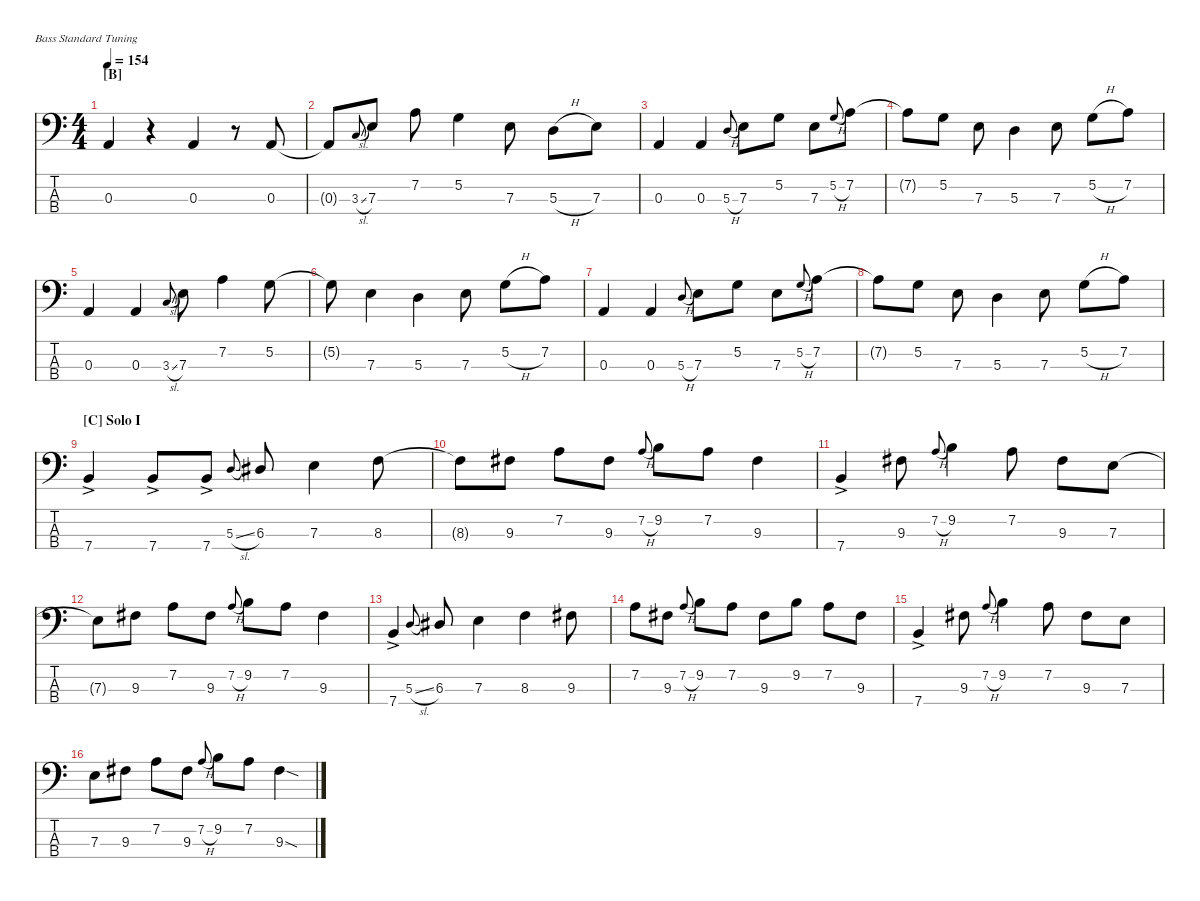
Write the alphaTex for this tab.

\defaultSystemsLayout 4
\hideDynamics
\bracketExtendMode nobrackets
\singleTrackTrackNamePolicy hidden
\multiTrackTrackNamePolicy hidden
\firstSystemTrackNameMode fullname
\firstSystemTrackNameOrientation horizontal
\otherSystemsTrackNameOrientation horizontal
\track ("Bass" "E-Bass") {instrument electricbassfinger}
\staff {score tabs}
\tuning (G2 D2 A1 E1)
\ts (4 4)
\section ("B" "")
\scale
0.194444
\tempo 154
\accidentals auto
\clef f4
\ottava regular
\simile none
\scale
0.219224
\ks c
0.3.4{dy ff beam Up} r.4{beam Up} 0.3.4{beam Up} r.8{beam Up} 0.3.8{beam Up} |
\scale
0.305556
\scale
0.268128 0.3{t}.8{beam Up} 3.3{sl}.8{gr onbeat beam Up} 7.3.8{beam Up} 7.2.8{beam Down} 5.2.4{beam Down} 7.3.8{beam Down} 5.3{h}.8{beam Down} 7.3.8{beam Down} |
\scale
0.194444
\scale
0.259696 0.3.4{beam Up} 0.3.4{beam Up} 5.3{h}.8{gr onbeat beam Up} 7.3.8{beam Down} 5.2.8{beam Down} 7.3.8{beam Down} 5.2{h}.8{gr onbeat beam Up} 7.2.8{beam Down} |
\scale
0.305556
\scale
0.252951 7.2{t}.8{beam Down} 5.2.8{beam Down} 7.3.8{beam Down} 5.3.4{beam Down} 7.3.8{beam Down} 5.2{h}.8{beam Down} 7.2.8{beam Down} |
\scale
0.21875
\scale
0.238422 0.3.4{beam Up} 0.3.4{beam Up} 3.3{sl}.8{gr onbeat beam Up} 7.3.8{beam Down} 7.2.4{beam Down} 5.2.8{beam Down} |
\scale
0.34375
\scale
0.240137 5.2{t}.8{beam Down} 7.3.4{beam Down} 5.3.4{beam Down} 7.3.8{beam Down} 5.2{h}.8{beam Down} 7.2.8{beam Down} |
\scale
0.21875
\scale
0.264151 0.3.4{beam Up} 0.3.4{beam Up} 5.3{h}.8{gr onbeat beam Up} 7.3.8{beam Down} 5.2.8{beam Down} 7.3.8{beam Down} 5.2{h}.8{gr onbeat beam Up} 7.2.8{beam Down} |
\scale
0.21875
\scale
0.25729 7.2{t}.8{beam Down} 5.2.8{beam Down} 7.3.8{beam Down} 5.3.4{beam Down} 7.3.8{beam Down} 5.2{h}.8{beam Down} 7.2.8{beam Down} |
\section ("C" "Solo I")
\scale
0.230769
\scale
0.246732 7.4{ac}.4{beam Up} 7.4{ac}.8{beam Up} 7.4{ac}.8{beam Up} 5.3{sl}.8{gr onbeat beam Up} 6.3{acc #}.8{beam Up} 7.3.4{beam Down} 8.3.8{beam Down} |
\scale
0.215385
\scale
0.256536 8.3{t}.8{beam Down} 9.3{acc #}.8{beam Down} 7.2.8{beam Down} 9.3{acc #}.8{beam Down} 7.2{h}.8{gr onbeat beam Up} 9.2.8{beam Down} 7.2.8{beam Down} 9.3{acc #}.4{beam Down} |
\scale
0.215385
\scale
0.240196 7.4{ac}.4{beam Up} 9.3{acc #}.8{beam Down} 7.2{h}.8{gr onbeat beam Up} 9.2.4{beam Down} 7.2.8{beam Down} 9.3{acc #}.8{beam Down} 7.3.8{beam Down} |
\scale
0.338462
\scale
0.256536 7.3{t}.8{beam Down} 9.3{acc #}.8{beam Down} 7.2.8{beam Down} 9.3{acc #}.8{beam Down} 7.2{h}.8{gr onbeat beam Up} 9.2.8{beam Down} 7.2.8{beam Down} 9.3{acc #}.4{beam Down} |
\scale
0.230769
\scale
0.230392 7.4{ac}.4{beam Up} 5.3{sl}.8{gr onbeat beam Up} 6.3{acc #}.8{beam Up} 7.3.4{beam Down} 8.3.4{beam Down} 9.3{acc #}.8{beam Down} |
\scale
0.338462
\scale
0.272876 7.2.8{beam Down} 9.3{acc #}.8{beam Down} 7.2{h}.8{gr onbeat beam Up} 9.2.8{beam Down} 7.2.8{beam Down} 9.3{acc #}.8{beam Down} 9.2.8{beam Down} 7.2.8{beam Down} 9.3{acc #}.8{beam Down} |
\scale
0.215385
\scale
0.240196 7.4{ac}.4{beam Up} 9.3{acc #}.8{beam Down} 7.2{h}.8{gr onbeat beam Up} 9.2.4{beam Down} 7.2.8{beam Down} 9.3{acc #}.8{beam Down} 7.3.8{beam Down} |
\scale
0.215385
\scale
0.256536 7.3.8{beam Down} 9.3{acc #}.8{beam Down} 7.2.8{beam Down} 9.3{acc #}.8{beam Down} 7.2{h}.8{gr onbeat beam Up} 9.2.8{beam Down} 7.2.8{beam Down} 9.3{sod acc #}.4{beam Down}
